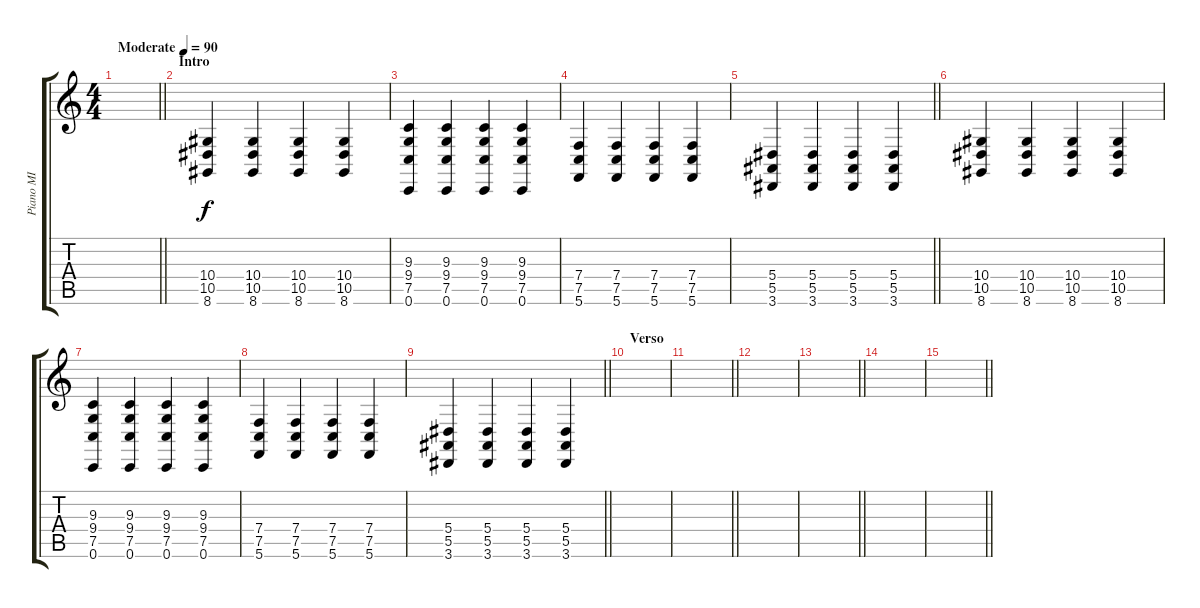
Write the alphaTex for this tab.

\track ("Piano MI" "Piano MI") {instrument brightacousticpiano}
\staff {score tabs}
\tuning (C4 G3 Eb3 Bb2 F2 C2) {hide}
\ts (4 4)
\tempo (90 "Moderate")
\clef g2
\barLineRight lightlight
\ks c
|
\section ("" "Intro")
(10.4 10.5 8.6).4 (10.4 10.5 8.6).4 (10.4 10.5 8.6).4 (10.4 10.5 8.6).4 |
(9.3 9.4 7.5 0.6).4 (9.3 9.4 7.5 0.6).4 (9.3 9.4 7.5 0.6).4 (9.3 9.4 7.5 0.6).4 |
(7.4 7.5 5.6).4 (7.4 7.5 5.6).4 (7.4 7.5 5.6).4 (7.4 7.5 5.6).4 |
\barLineRight lightlight
(5.4 5.5 3.6).4 (5.4 5.5 3.6).4 (5.4 5.5 3.6).4 (5.4 5.5 3.6).4 |
(10.4 10.5 8.6).4 (10.4 10.5 8.6).4 (10.4 10.5 8.6).4 (10.4 10.5 8.6).4 |
(9.3 9.4 7.5 0.6).4 (9.3 9.4 7.5 0.6).4 (9.3 9.4 7.5 0.6).4 (9.3 9.4 7.5 0.6).4 |
(7.4 7.5 5.6).4 (7.4 7.5 5.6).4 (7.4 7.5 5.6).4 (7.4 7.5 5.6).4 |
\barLineRight lightlight
(5.4 5.5 3.6).4 (5.4 5.5 3.6).4 (5.4 5.5 3.6).4 (5.4 5.5 3.6).4 |
\section ("" "Verso")
|
\barLineRight lightlight
|
|
\barLineRight lightlight
|
|
\barLineRight lightlight
